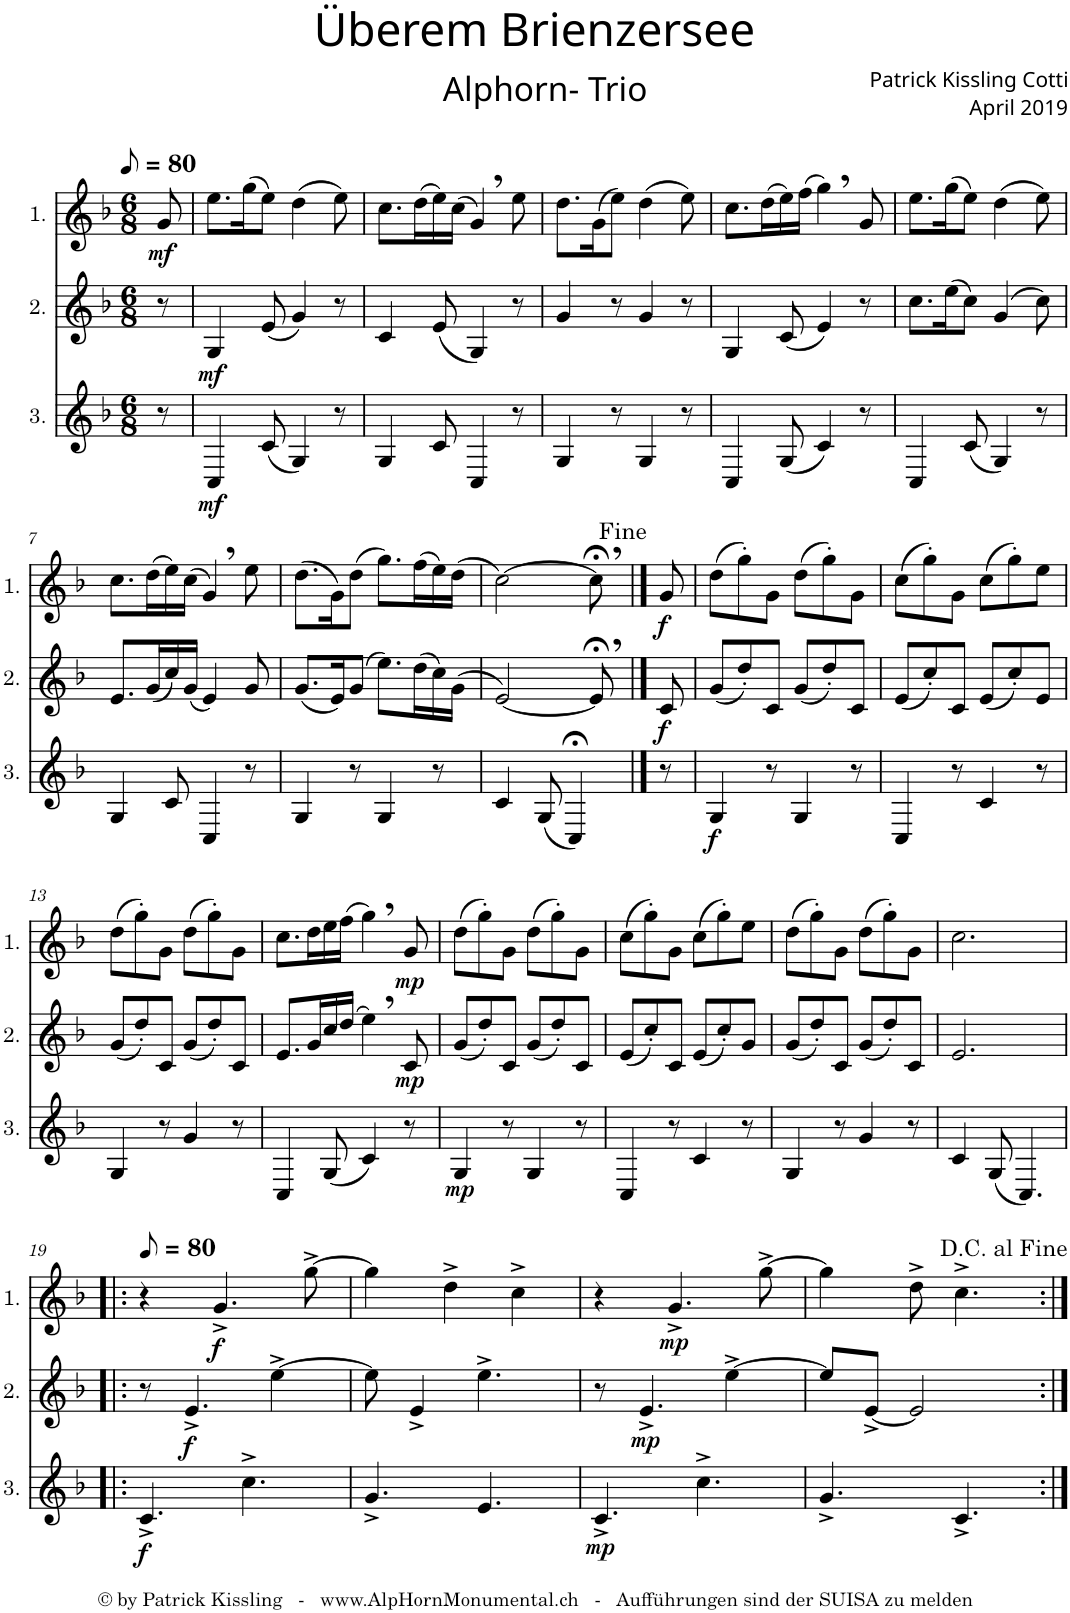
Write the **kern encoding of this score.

**kern	**dynam	**kern	**dynam	**kern	**dynam
*part3	*part3	*part2	*part2	*part1	*part1
*staff3	*staff3	*staff2	*staff2	*staff1	*staff1
*I"3.	*	*I"2.	*	*I"1.	*
*clefG2	*	*clefG2	*	*clefG2	*
*Trd4c7	*	*Trd4c7	*	*Trd4c7	*
*k[b-]	*	*k[b-]	*	*k[b-]	*
*M6/8	*	*M6/8	*	*M6/8	*
*MM40	*	*MM40	*	*MM40	*
=1	=1	=1	=1	=1	=1
!	!	!	!	!	!LO:DY:b
8r	.	8r	.	8g/	mf
=2	=2	=2	=2	=2	=2
!	!LO:DY:b	!	!LO:DY:b	!	!
4C/	mf	4G/	mf	8.ee\L	.
.	.	.	.	(16gg\K	.
(8c/	.	(8e/	.	8ee\J)	.
4G/)	.	4g/)	.	(4dd\	.
8r	.	8r	.	8ee\)	.
=3	=3	=3	=3	=3	=3
4G/	.	4c/	.	8.cc\L	.
.	.	.	.	(16dd\L	.
8c/	.	(8e/	.	16ee\)	.
.	.	.	.	(16cc\JJ	.
4C/	.	4G/)	.	4g,/)	.
8r	.	8r	.	8ee\	.
=4	=4	=4	=4	=4	=4
4G/	.	4g/	.	8.dd\L	.
.	.	.	.	(16g\K	.
8r	.	8r	.	8ee\J)	.
4G/	.	4g/	.	(4dd\	.
8r	.	8r	.	8ee\)	.
=5	=5	=5	=5	=5	=5
4C/	.	4G/	.	8.cc\L	.
.	.	.	.	(16dd\L	.
(8G/	.	(8c/	.	16ee\)	.
.	.	.	.	(16ff\JJ	.
4c/)	.	4e/)	.	4gg,\)	.
8r	.	8r	.	8g/	.
=6	=6	=6	=6	=6	=6
4C/	.	8.cc\L	.	8.ee\L	.
.	.	(16ee\K	.	(16gg\K	.
(8c/	.	8cc\J)	.	8ee\J)	.
4G/)	.	(4g/	.	(4dd\	.
8r	.	8cc\)	.	8ee\)	.
!!LO:LB:g=z
=7	=7	=7	=7	=7	=7
4G/	.	8.e/L	.	8.cc\L	.
.	.	(16g/L	.	(16dd\L	.
8c/	.	16cc/)	.	16ee\)	.
.	.	(16g/JJ	.	(16cc\JJ	.
4C/	.	4e/)	.	4g,/)	.
8r	.	8g/	.	8ee\	.
=8	=8	=8	=8	=8	=8
4G/	.	(8.g/L	.	(8.dd\L	.
.	.	16e/K)	.	16g\K)	.
8r	.	(8g/J	.	(8dd\J	.
4G/	.	8.ee\L)	.	8.gg\L)	.
.	.	(16dd\L	.	(16ff\L	.
8r	.	16cc\)	.	16ee\)	.
.	.	(16g\JJ	.	(16dd\JJ	.
=9	=9	=9	=9	=9	=9
4c/	.	[2e/)	.	[2cc\)	.
(8G/	.	.	.	.	.
4C;</)	.	.	.	.	.
.	.	8e;<,/]	.	8cc;<,\]	.
==10	==10	==10	==10	==10	==10
!	!	!	!LO:DY:b	!	!LO:DY:b
8r	.	8c/	f	8g/	f
=11	=11	=11	=11	=11	=11
!	!LO:DY:b	!	!	!	!
4G/	f	(8g/L	.	(8dd\L	.
.	.	8dd'/)	.	8gg'\)	.
8r	.	8c/J	.	8g\J	.
4G/	.	(8g/L	.	(8dd\L	.
.	.	8dd'/)	.	8gg'\)	.
8r	.	8c/J	.	8g\J	.
=12	=12	=12	=12	=12	=12
4C/	.	(8e/L	.	(8cc\L	.
.	.	8cc'/)	.	8gg'\)	.
8r	.	8c/J	.	8g\J	.
4c/	.	(8e/L	.	(8cc\L	.
.	.	8cc'/)	.	8gg'\)	.
8r	.	8e/J	.	8ee\J	.
!!LO:LB:g=z
=13	=13	=13	=13	=13	=13
4G/	.	(8g/L	.	(8dd\L	.
.	.	8dd'/)	.	8gg'\)	.
8r	.	8c/J	.	8g\J	.
4g/	.	(8g/L	.	(8dd\L	.
.	.	8dd'/)	.	8gg'\)	.
8r	.	8c/J	.	8g\J	.
=14	=14	=14	=14	=14	=14
4C/	.	8.e/L	.	8.cc\L	.
.	.	16g/L	.	16dd\L	.
(8G/	.	16cc/	.	16ee\	.
.	.	(16dd/JJ	.	(16ff\JJ	.
4c/)	.	4ee,\)	.	4gg,\)	.
!	!	!	!LO:DY:b	!	!LO:DY:b
8r	.	8c/	mp	8g/	mp
=15	=15	=15	=15	=15	=15
!	!LO:DY:b	!	!	!	!
4G/	mp	(8g/L	.	(8dd\L	.
.	.	8dd'/)	.	8gg'\)	.
8r	.	8c/J	.	8g\J	.
4G/	.	(8g/L	.	(8dd\L	.
.	.	8dd'/)	.	8gg'\)	.
8r	.	8c/J	.	8g\J	.
=16	=16	=16	=16	=16	=16
4C/	.	(8e/L	.	(8cc\L	.
.	.	8cc'/)	.	8gg'\)	.
8r	.	8c/J	.	8g\J	.
4c/	.	(8e/L	.	(8cc\L	.
.	.	8cc'/)	.	8gg'\)	.
8r	.	8g/J	.	8ee\J	.
=17	=17	=17	=17	=17	=17
4G/	.	(8g/L	.	(8dd\L	.
.	.	8dd'/)	.	8gg'\)	.
8r	.	8c/J	.	8g\J	.
4g/	.	(8g/L	.	(8dd\L	.
.	.	8dd'/)	.	8gg'\)	.
8r	.	8c/J	.	8g\J	.
=18	=18	=18	=18	=18	=18
4c/	.	2.e/	.	2.cc\	.
(8G/	.	.	.	.	.
4.C/)	.	.	.	.	.
!!LO:LB:g=z
=19!|:	=19!|:	=19!|:	=19!|:	=19!|:	=19!|:
*	*	*	*	*MM40	*
!	!LO:DY:b	!	!	!	!
4.c^/	f	8r	.	4r	.
!	!	!	!LO:DY:b	!	!
.	.	4.e^/	f	.	.
!	!	!	!	!	!LO:DY:b
.	.	.	.	4.g^/	f
4.cc^\	.	.	.	.	.
.	.	[4ee^\	.	.	.
.	.	.	.	[8gg^\	.
=20	=20	=20	=20	=20	=20
4.g^/	.	8ee\]	.	4gg\]	.
.	.	4e^/	.	.	.
.	.	.	.	4dd^\	.
4.e/	.	4.ee^\	.	.	.
.	.	.	.	4cc^\	.
=21	=21	=21	=21	=21	=21
!	!LO:DY:b	!	!	!	!
4.c^/	mp	8r	.	4r	.
!	!	!	!LO:DY:b	!	!
.	.	4.e^/	mp	.	.
!	!	!	!	!	!LO:DY:b
.	.	.	.	4.g^/	mp
4.cc^\	.	.	.	.	.
.	.	[4ee^\	.	.	.
.	.	.	.	[8gg^\	.
=22	=22	=22	=22	=22	=22
4.g^/	.	8ee/L]	.	4gg\]	.
.	.	[8e^/J	.	.	.
.	.	2e/]	.	8dd^\	.
4.c^/	.	.	.	4.cc^\	.
=:|!	=:|!	=:|!	=:|!	=:|!	=:|!
*-	*-	*-	*-	*-	*-
